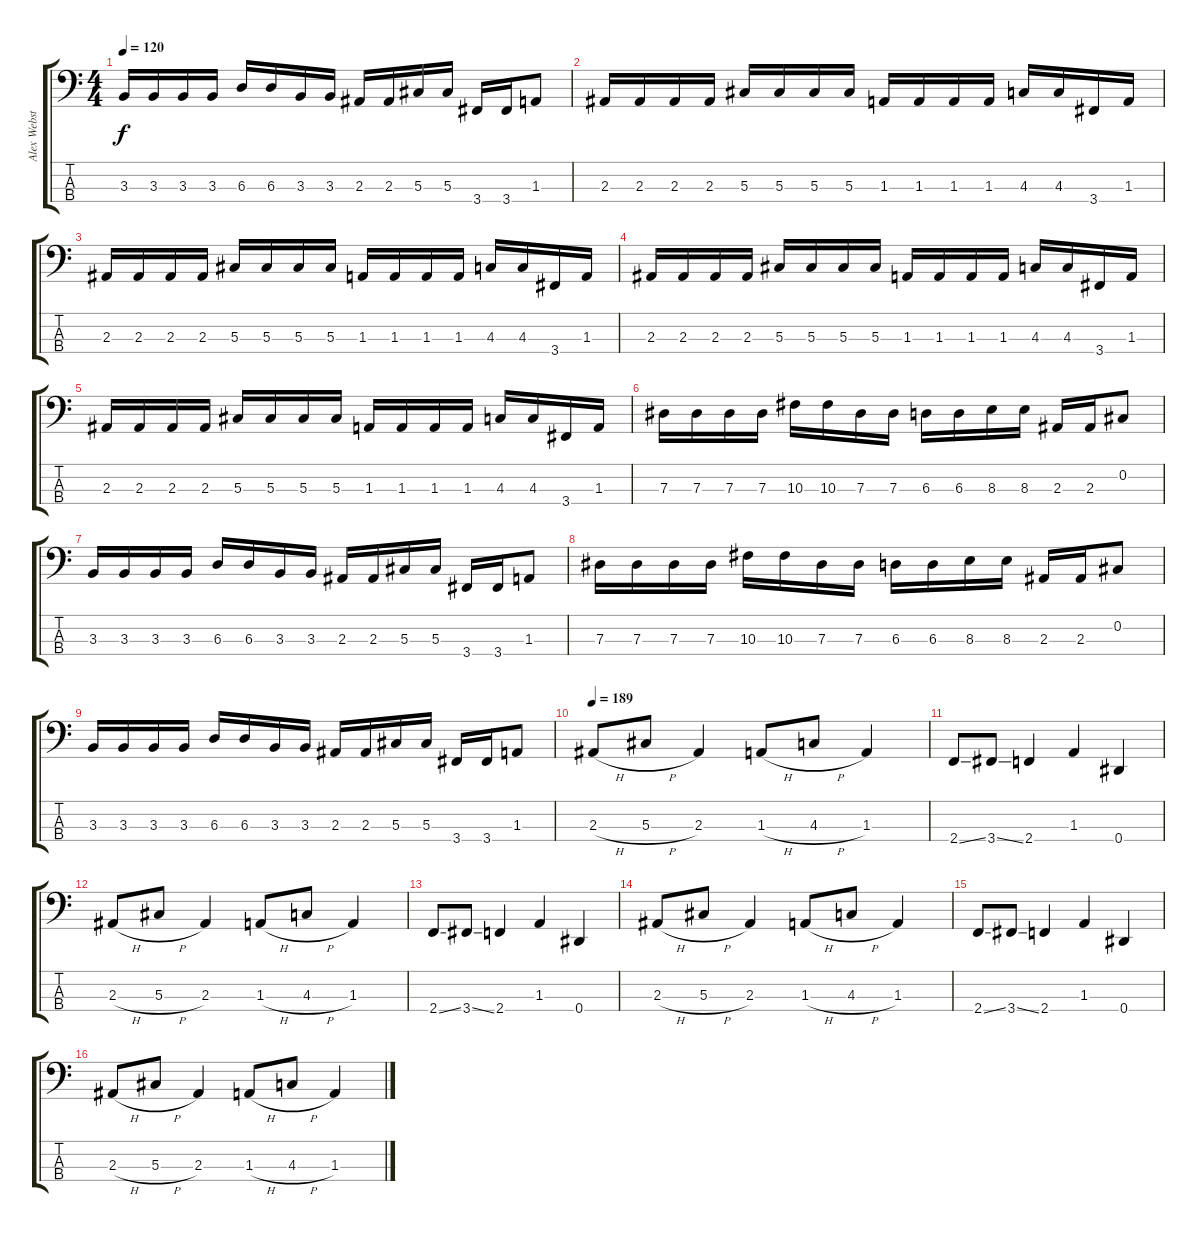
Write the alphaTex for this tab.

\track ("Alex Webster" "Alex Webst") {instrument electricbassfinger}
\staff {score tabs}
\tuning (Gb2 Db2 Ab1 Eb1) {hide}
\ts (4 4)
\tempo 120
\clef f4
\ks c
3.3.16{dy f} 3.3.16 3.3.16 3.3.16 6.3.16 6.3.16 3.3.16 3.3.16 2.3.16 2.3.16 5.3.16 5.3.16 3.4.16 3.4.16 1.3.8 |
2.3.16 2.3.16 2.3.16 2.3.16 5.3.16 5.3.16 5.3.16 5.3.16 1.3.16 1.3.16 1.3.16 1.3.16 4.3.16 4.3.16 3.4.16 1.3.16 |
2.3.16 2.3.16 2.3.16 2.3.16 5.3.16 5.3.16 5.3.16 5.3.16 1.3.16 1.3.16 1.3.16 1.3.16 4.3.16 4.3.16 3.4.16 1.3.16 |
2.3.16 2.3.16 2.3.16 2.3.16 5.3.16 5.3.16 5.3.16 5.3.16 1.3.16 1.3.16 1.3.16 1.3.16 4.3.16 4.3.16 3.4.16 1.3.16 |
2.3.16 2.3.16 2.3.16 2.3.16 5.3.16 5.3.16 5.3.16 5.3.16 1.3.16 1.3.16 1.3.16 1.3.16 4.3.16 4.3.16 3.4.16 1.3.16 |
7.3.16 7.3.16 7.3.16 7.3.16 10.3.16 10.3.16 7.3.16 7.3.16 6.3.16 6.3.16 8.3.16 8.3.16 2.3.16 2.3.16 0.2.8 |
3.3.16 3.3.16 3.3.16 3.3.16 6.3.16 6.3.16 3.3.16 3.3.16 2.3.16 2.3.16 5.3.16 5.3.16 3.4.16 3.4.16 1.3.8 |
7.3.16 7.3.16 7.3.16 7.3.16 10.3.16 10.3.16 7.3.16 7.3.16 6.3.16 6.3.16 8.3.16 8.3.16 2.3.16 2.3.16 0.2.8 |
3.3.16 3.3.16 3.3.16 3.3.16 6.3.16 6.3.16 3.3.16 3.3.16 2.3.16 2.3.16 5.3.16 5.3.16 3.4.16 3.4.16 1.3.8 |
\tempo 189
2.3{h}.8 5.3{h}.8 2.3.4 1.3{h}.8 4.3{h}.8 1.3.4 |
2.4{ss}.8 3.4{ss}.8 2.4.4 1.3.4 0.4.4 |
2.3{h}.8 5.3{h}.8 2.3.4 1.3{h}.8 4.3{h}.8 1.3.4 |
2.4{ss}.8 3.4{ss}.8 2.4.4 1.3.4 0.4.4 |
2.3{h}.8 5.3{h}.8 2.3.4 1.3{h}.8 4.3{h}.8 1.3.4 |
2.4{ss}.8 3.4{ss}.8 2.4.4 1.3.4 0.4.4 |
2.3{h}.8 5.3{h}.8 2.3.4 1.3{h}.8 4.3{h}.8 1.3.4
